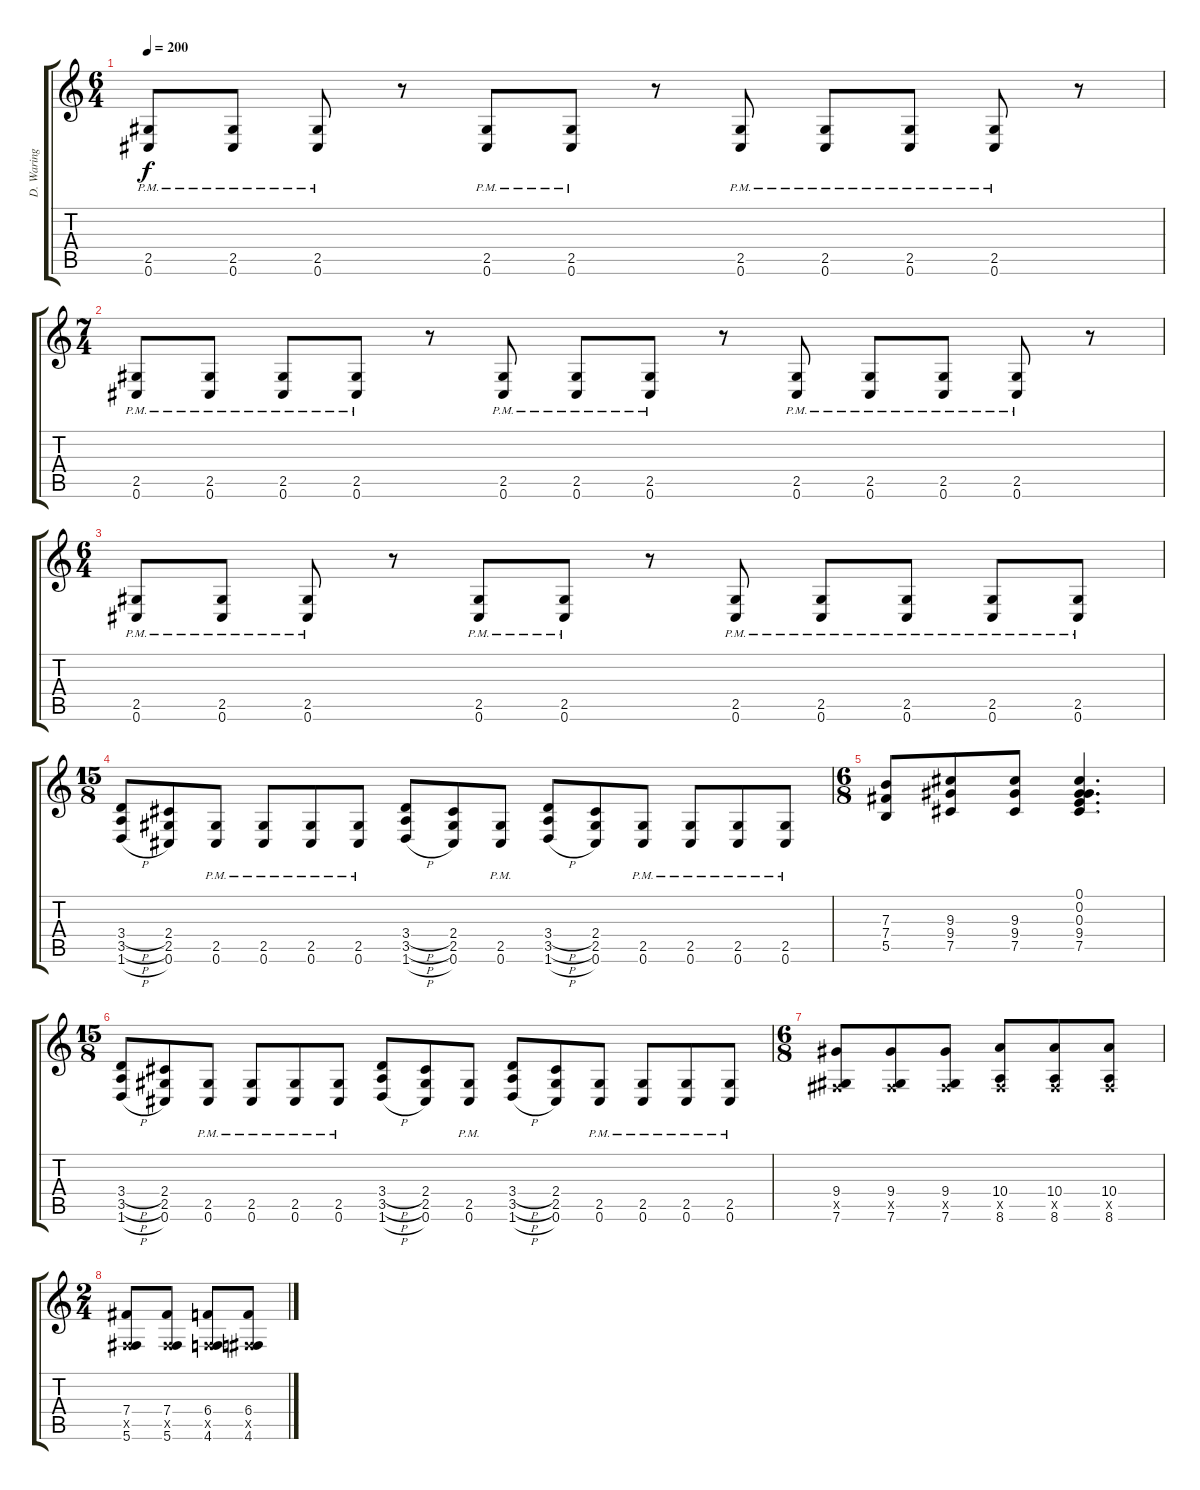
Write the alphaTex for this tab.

\track ("D. Waring Gtr." "D. Waring ") {instrument distortionguitar}
\staff {score tabs}
\tuning (Db4 Ab3 E3 B2 Gb2 Db2) {hide}
\ts (6 4)
\tempo 200
\clef g2
\ks c
(2.5{pm} 0.6{pm}).8{dy f} (2.5{pm} 0.6{pm}).8 (2.5{pm} 0.6{pm}).8 r.8 (2.5{pm} 0.6{pm}).8 (2.5{pm} 0.6{pm}).8 r.8 (2.5{pm} 0.6{pm}).8 (2.5{pm} 0.6{pm}).8 (2.5{pm} 0.6{pm}).8 (2.5{pm} 0.6{pm}).8 r.8 |
\ts (7 4)
(2.5{pm} 0.6{pm}).8 (2.5{pm} 0.6{pm}).8 (2.5{pm} 0.6{pm}).8 (2.5{pm} 0.6{pm}).8 r.8 (2.5{pm} 0.6{pm}).8 (2.5{pm} 0.6{pm}).8 (2.5{pm} 0.6{pm}).8 r.8 (2.5{pm} 0.6{pm}).8 (2.5{pm} 0.6{pm}).8 (2.5{pm} 0.6{pm}).8 (2.5{pm} 0.6{pm}).8 r.8 |
\ts (6 4)
(2.5{pm} 0.6{pm}).8 (2.5{pm} 0.6{pm}).8 (2.5{pm} 0.6{pm}).8 r.8 (2.5{pm} 0.6{pm}).8 (2.5{pm} 0.6{pm}).8 r.8 (2.5{pm} 0.6{pm}).8 (2.5{pm} 0.6{pm}).8 (2.5{pm} 0.6{pm}).8 (2.5{pm} 0.6{pm}).8 (2.5{pm} 0.6{pm}).8 |
\ts (15 8)
(3.4{h} 3.5{h} 1.6{h}).8 (2.4 2.5 0.6).8 (2.5{pm} 0.6{pm}).8 (2.5{pm} 0.6{pm}).8 (2.5{pm} 0.6{pm}).8 (2.5{pm} 0.6{pm}).8 (3.4{h} 3.5{h} 1.6{h}).8 (2.4 2.5 0.6).8 (2.5{pm} 0.6{pm}).8 (3.4{h} 3.5{h} 1.6{h}).8 (2.4 2.5 0.6).8 (2.5{pm} 0.6{pm}).8 (2.5{pm} 0.6{pm}).8 (2.5{pm} 0.6{pm}).8 (2.5{pm} 0.6{pm}).8 |
\ts (6 8)
(7.3 7.4 5.5).8 (9.3 9.4 7.5).8 (9.3 9.4 7.5).8 (0.1 0.2 0.3 9.4 7.5).4{d} |
\ts (15 8)
(3.4{h} 3.5{h} 1.6{h}).8 (2.4 2.5 0.6).8 (2.5{pm} 0.6{pm}).8 (2.5{pm} 0.6{pm}).8 (2.5{pm} 0.6{pm}).8 (2.5{pm} 0.6{pm}).8 (3.4{h} 3.5{h} 1.6{h}).8 (2.4 2.5 0.6).8 (2.5{pm} 0.6{pm}).8 (3.4{h} 3.5{h} 1.6{h}).8 (2.4 2.5 0.6).8 (2.5{pm} 0.6{pm}).8 (2.5{pm} 0.6{pm}).8 (2.5{pm} 0.6{pm}).8 (2.5{pm} 0.6{pm}).8 |
\ts (6 8)
(9.4 0.5{x} 7.6).8 (9.4 0.5{x} 7.6).8 (9.4 0.5{x} 7.6).8 (10.4 0.5{x} 8.6).8 (10.4 0.5{x} 8.6).8 (10.4 0.5{x} 8.6).8 |
\ts (2 4)
(7.4 0.5{x} 5.6).8 (7.4 0.5{x} 5.6).8 (6.4 0.5{x} 4.6).8 (6.4 0.5{x} 4.6).8
